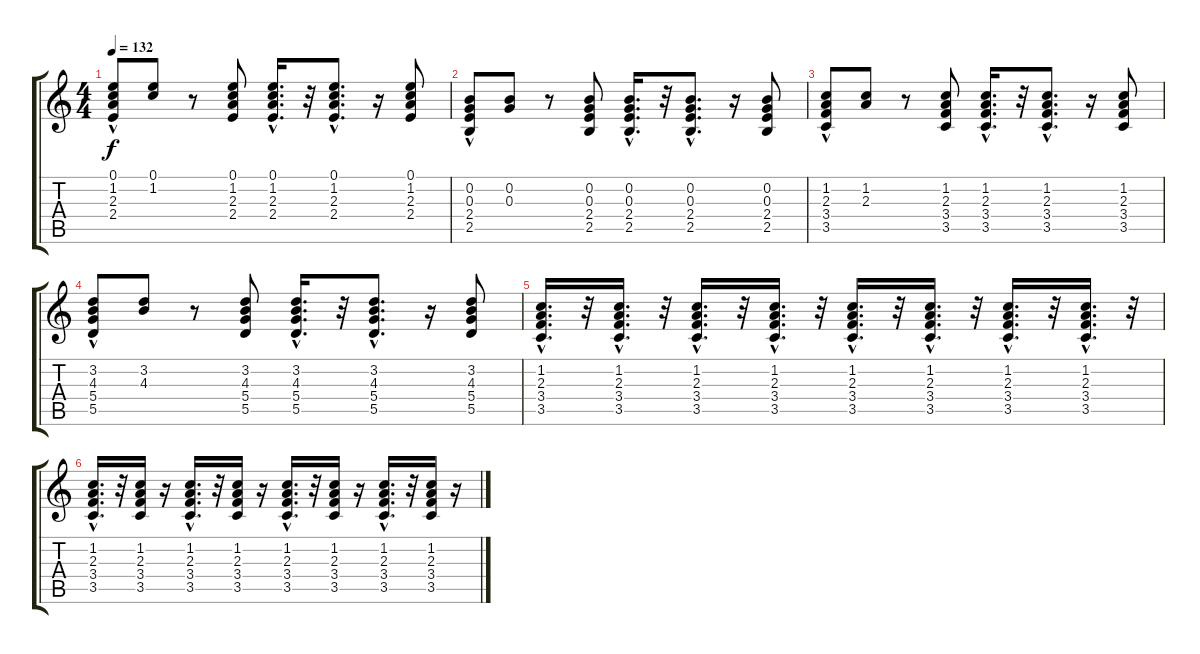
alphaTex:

\track "" {instrument electricguitarclean}
\staff {score tabs}
\tuning (E4 B3 G3 D3 A2 E2) {hide}
\ts (4 4)
\tempo 132
\clef g2
\ks c
(0.1 1.2 2.3{hac} 2.4{hac}).8{dy f} (0.1 1.2).8 r.8 (0.1 1.2 2.3 2.4).8 (0.1{hac} 1.2{hac} 2.3{hac} 2.4{hac}).16{d} r.32 (0.1{hac} 1.2{hac} 2.3{hac} 2.4{hac}).8{d} r.16 (0.1 1.2 2.3 2.4).8 |
(0.2 0.3 2.4{hac} 2.5{hac}).8 (0.2 0.3).8 r.8 (0.2 0.3 2.4 2.5).8 (0.2{hac} 0.3{hac} 2.4{hac} 2.5{hac}).16{d} r.32 (0.2{hac} 0.3{hac} 2.4{hac} 2.5{hac}).8{d} r.16 (0.2 0.3 2.4 2.5).8 |
(1.2 2.3 3.4{hac} 3.5{hac}).8 (1.2 2.3).8 r.8 (1.2 2.3 3.4 3.5).8 (1.2{hac} 2.3{hac} 3.4{hac} 3.5{hac}).16{d} r.32 (1.2{hac} 2.3{hac} 3.4{hac} 3.5{hac}).8{d} r.16 (1.2 2.3 3.4 3.5).8 |
(3.2 4.3 5.4{hac} 5.5{hac}).8 (3.2 4.3).8 r.8 (3.2 4.3 5.4 5.5).8 (3.2{hac} 4.3{hac} 5.4{hac} 5.5{hac}).16{d} r.32 (3.2{hac} 4.3{hac} 5.4{hac} 5.5{hac}).8{d} r.16 (3.2 4.3 5.4 5.5).8 |
(1.2{hac} 2.3{hac} 3.4{hac} 3.5{hac}).16{d} r.32 (1.2{hac} 2.3{hac} 3.4{hac} 3.5{hac}).16{d} r.32 (1.2{hac} 2.3{hac} 3.4{hac} 3.5{hac}).16{d} r.32 (1.2{hac} 2.3{hac} 3.4{hac} 3.5{hac}).16{d} r.32 (1.2{hac} 2.3{hac} 3.4{hac} 3.5{hac}).16{d} r.32 (1.2{hac} 2.3{hac} 3.4{hac} 3.5{hac}).16{d} r.32 (1.2{hac} 2.3{hac} 3.4{hac} 3.5{hac}).16{d} r.32 (1.2{hac} 2.3{hac} 3.4{hac} 3.5{hac}).16{d} r.32 |
(1.2{hac} 2.3{hac} 3.4{hac} 3.5{hac}).16{d} r.32 (1.2 2.3 3.4 3.5).16 r.16 (1.2{hac} 2.3{hac} 3.4{hac} 3.5{hac}).16{d} r.32 (1.2 2.3 3.4 3.5).16 r.16 (1.2{hac} 2.3{hac} 3.4{hac} 3.5{hac}).16{d} r.32 (1.2 2.3 3.4 3.5).16 r.16 (1.2{hac} 2.3{hac} 3.4{hac} 3.5{hac}).16{d} r.32 (1.2 2.3 3.4 3.5).16 r.16
